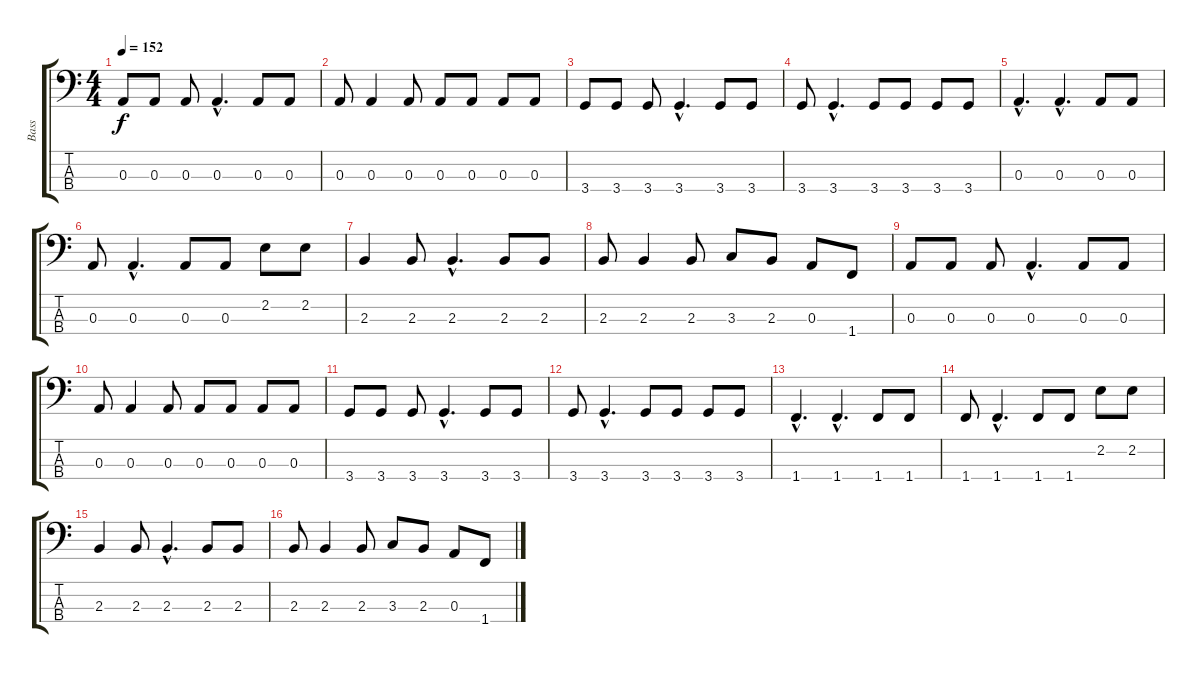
\track ("Bass" "Bass") {instrument electricbasspick}
\staff {score tabs}
\tuning (G2 D2 A1 E1) {hide}
\ts (4 4)
\tempo 152
\clef f4
\ks c
0.3.8{dy f} 0.3.8 0.3.8 0.3{hac}.4{d} 0.3.8 0.3.8 |
0.3.8 0.3.4 0.3.8 0.3.8 0.3.8 0.3.8 0.3.8 |
3.4.8 3.4.8 3.4.8 3.4{hac}.4{d} 3.4.8 3.4.8 |
3.4.8 3.4{hac}.4{d} 3.4.8 3.4.8 3.4.8 3.4.8 |
0.3{hac}.4{d} 0.3{hac}.4{d} 0.3.8 0.3.8 |
0.3.8 0.3{hac}.4{d} 0.3.8 0.3.8 2.2.8 2.2.8 |
2.3.4 2.3.8 2.3{hac}.4{d} 2.3.8 2.3.8 |
2.3.8 2.3.4 2.3.8 3.3.8 2.3.8 0.3.8 1.4.8 |
0.3.8 0.3.8 0.3.8 0.3{hac}.4{d} 0.3.8 0.3.8 |
0.3.8 0.3.4 0.3.8 0.3.8 0.3.8 0.3.8 0.3.8 |
3.4.8 3.4.8 3.4.8 3.4{hac}.4{d} 3.4.8 3.4.8 |
3.4.8 3.4{hac}.4{d} 3.4.8 3.4.8 3.4.8 3.4.8 |
1.4{hac}.4{d} 1.4{hac}.4{d} 1.4.8 1.4.8 |
1.4.8 1.4{hac}.4{d} 1.4.8 1.4.8 2.2.8 2.2.8 |
2.3.4 2.3.8 2.3{hac}.4{d} 2.3.8 2.3.8 |
2.3.8 2.3.4 2.3.8 3.3.8 2.3.8 0.3.8 1.4.8
